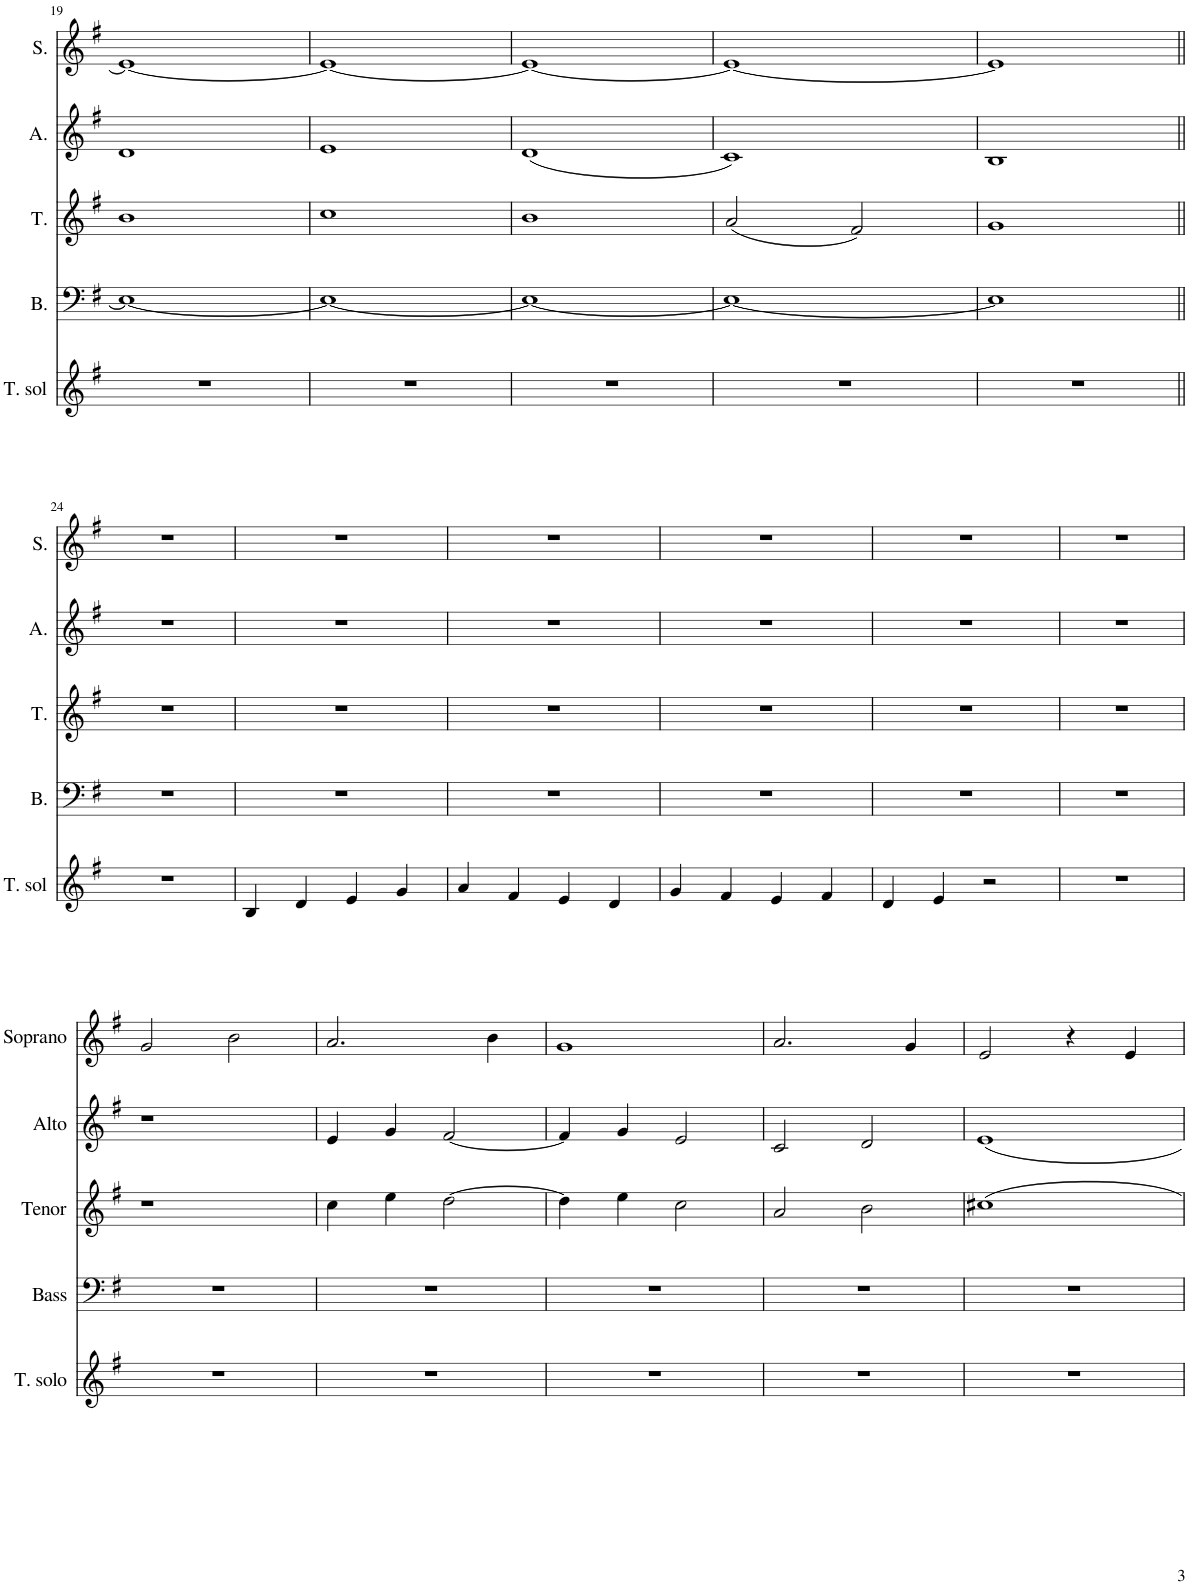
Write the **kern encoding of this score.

**kern	**kern	**kern	**kern	**kern
*part5	*part4	*part3	*part2	*part1
*staff5	*staff4	*staff3	*staff2	*staff1
*I"T. solo	*I"Bass	*I"Tenor	*I"Alto	*I"Soprano
*I'T. sol	*I'B.	*I'T.	*I'A.	*I'S.
!!LO:PB:g=z
*clefG2	*clefF4	*clefG2	*clefG2	*clefG2
*k[f#]	*k[f#]	*k[f#]	*k[f#]	*k[f#]
*M2/2	*M2/2	*M2/2	*M2/2	*M2/2
*met(c|)	*met(c|)	*met(c|)	*met(c|)	*met(c|)
=19	=19	=19	=19	=19
1r	1E_	1b	1d	1e_
=20	=20	=20	=20	=20
1r	1E_	1cc	1e	1e_
=21	=21	=21	=21	=21
1r	1E_	1b	(1d	1e_
=22	=22	=22	=22	=22
1r	1E_	(2a/	1c)	1e_
.	.	2f#/)	.	.
=23	=23	=23	=23	=23
1r	1E]	1g	1B	1e]
!!LO:LB:g=z
=24||	=24||	=24||	=24||	=24||
1r	1r	1r	1r	1r
=25	=25	=25	=25	=25
4B/	1r	1r	1r	1r
4d/	.	.	.	.
4e/	.	.	.	.
4g/	.	.	.	.
=26	=26	=26	=26	=26
4a/	1r	1r	1r	1r
4f#/	.	.	.	.
4e/	.	.	.	.
4d/	.	.	.	.
=27	=27	=27	=27	=27
4g/	1r	1r	1r	1r
4f#/	.	.	.	.
4e/	.	.	.	.
4f#/	.	.	.	.
=28	=28	=28	=28	=28
4d/	1r	1r	1r	1r
4e/	.	.	.	.
2r	.	.	.	.
=29	=29	=29	=29	=29
1r	1r	1r	1r	1r
!!LO:LB:g=z
=1	=1	=1	=1	=1
1r	1r	1r	1r	2g/
.	.	.	.	2b\
=2	=2	=2	=2	=2
1r	1r	4cc\	4e/	2.a/
.	.	4ee\	4g/	.
.	.	[2dd\	[2f#/	.
.	.	.	.	4b\
=3	=3	=3	=3	=3
1r	1r	4dd\]	4f#/]	1g
.	.	4ee\	4g/	.
.	.	2cc\	2e/	.
=4	=4	=4	=4	=4
1r	1r	2a/	2c/	2.a/
.	.	2b\	2d/	.
.	.	.	.	4g/
=5	=5	=5	=5	=5
1r	1r	1cc#X	1e	2e/
.	.	.	.	4r
.	.	.	.	4e/
=	=	=	=	=
*-	*-	*-	*-	*-
